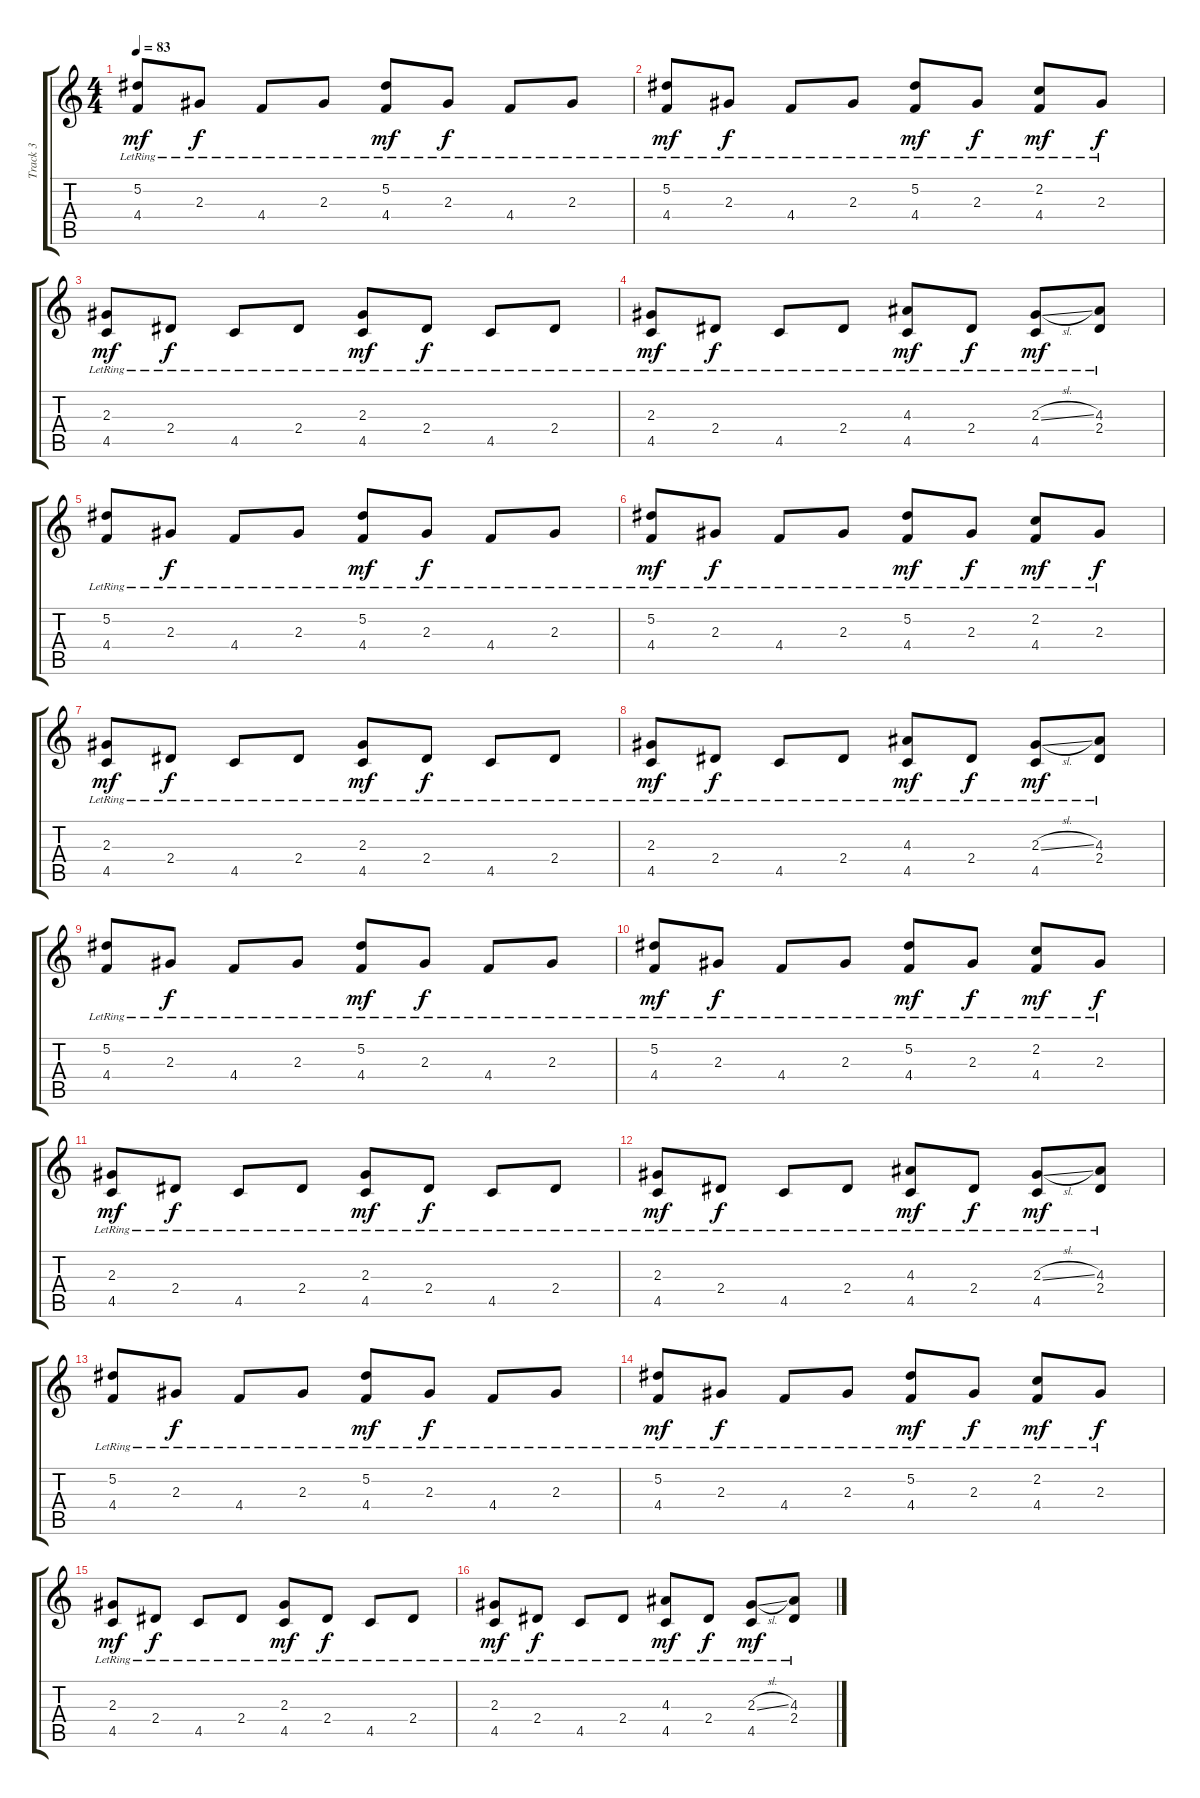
\track ("Track 3" "Track 3") {instrument acousticguitarnylon}
\staff {score tabs}
\tuning (Eb4 Bb3 Gb3 Db3 Ab2 Eb2) {hide}
\ts (4 4)
\tempo 83
\clef g2
\ks c
(5.2{lr} 4.4{lr}).8{dy mf} 2.3{lr}.8{dy f} 4.4{lr}.8 2.3{lr}.8 (5.2{lr} 4.4{lr}).8{dy mf} 2.3{lr}.8{dy f} 4.4{lr}.8 2.3{lr}.8 |
(5.2{lr} 4.4{lr}).8{dy mf} 2.3{lr}.8{dy f} 4.4{lr}.8 2.3{lr}.8 (5.2{lr} 4.4{lr}).8{dy mf} 2.3{lr}.8{dy f} (2.2{lr} 4.4{lr}).8{dy mf} 2.3{lr}.8{dy f} |
(2.3{lr} 4.5{lr}).8{dy mf} 2.4{lr}.8{dy f} 4.5{lr}.8 2.4{lr}.8 (2.3{lr} 4.5{lr}).8{dy mf} 2.4{lr}.8{dy f} 4.5{lr}.8 2.4{lr}.8 |
(2.3{lr} 4.5{lr}).8{dy mf} 2.4{lr}.8{dy f} 4.5{lr}.8 2.4{lr}.8 (4.3{lr} 4.5{lr}).8{dy mf} 2.4{lr}.8{dy f} (2.3{sl lr} 4.5{lr}).8{dy mf} (4.3{lr} 2.4{lr}).8 |
(5.2{lr} 4.4{lr}).8{volume 8} 2.3{lr}.8{dy f} 4.4{lr}.8 2.3{lr}.8 (5.2{lr} 4.4{lr}).8{dy mf} 2.3{lr}.8{dy f} 4.4{lr}.8 2.3{lr}.8 |
(5.2{lr} 4.4{lr}).8{dy mf} 2.3{lr}.8{dy f} 4.4{lr}.8 2.3{lr}.8 (5.2{lr} 4.4{lr}).8{dy mf} 2.3{lr}.8{dy f} (2.2{lr} 4.4{lr}).8{dy mf} 2.3{lr}.8{dy f} |
(2.3{lr} 4.5{lr}).8{dy mf} 2.4{lr}.8{dy f} 4.5{lr}.8 2.4{lr}.8 (2.3{lr} 4.5{lr}).8{dy mf} 2.4{lr}.8{dy f} 4.5{lr}.8 2.4{lr}.8 |
(2.3{lr} 4.5{lr}).8{dy mf} 2.4{lr}.8{dy f} 4.5{lr}.8 2.4{lr}.8 (4.3{lr} 4.5{lr}).8{dy mf} 2.4{lr}.8{dy f} (2.3{sl lr} 4.5{lr}).8{dy mf} (4.3{lr} 2.4{lr}).8 |
(5.2{lr} 4.4{lr}).8{volume 6} 2.3{lr}.8{dy f} 4.4{lr}.8 2.3{lr}.8 (5.2{lr} 4.4{lr}).8{dy mf} 2.3{lr}.8{dy f} 4.4{lr}.8 2.3{lr}.8 |
(5.2{lr} 4.4{lr}).8{dy mf} 2.3{lr}.8{dy f} 4.4{lr}.8 2.3{lr}.8 (5.2{lr} 4.4{lr}).8{dy mf} 2.3{lr}.8{dy f} (2.2{lr} 4.4{lr}).8{dy mf} 2.3{lr}.8{dy f} |
(2.3{lr} 4.5{lr}).8{dy mf volume 5} 2.4{lr}.8{dy f} 4.5{lr}.8 2.4{lr}.8 (2.3{lr} 4.5{lr}).8{dy mf} 2.4{lr}.8{dy f} 4.5{lr}.8 2.4{lr}.8 |
(2.3{lr} 4.5{lr}).8{dy mf} 2.4{lr}.8{dy f} 4.5{lr}.8 2.4{lr}.8 (4.3{lr} 4.5{lr}).8{dy mf} 2.4{lr}.8{dy f} (2.3{sl lr} 4.5{lr}).8{dy mf} (4.3{lr} 2.4{lr}).8 |
(5.2{lr} 4.4{lr}).8{volume 4} 2.3{lr}.8{dy f} 4.4{lr}.8 2.3{lr}.8 (5.2{lr} 4.4{lr}).8{dy mf} 2.3{lr}.8{dy f} 4.4{lr}.8 2.3{lr}.8 |
(5.2{lr} 4.4{lr}).8{dy mf} 2.3{lr}.8{dy f} 4.4{lr}.8 2.3{lr}.8 (5.2{lr} 4.4{lr}).8{dy mf} 2.3{lr}.8{dy f} (2.2{lr} 4.4{lr}).8{dy mf} 2.3{lr}.8{dy f} |
(2.3{lr} 4.5{lr}).8{dy mf volume 3} 2.4{lr}.8{dy f} 4.5{lr}.8 2.4{lr}.8 (2.3{lr} 4.5{lr}).8{dy mf} 2.4{lr}.8{dy f} 4.5{lr}.8 2.4{lr}.8 |
(2.3{lr} 4.5{lr}).8{dy mf volume 2} 2.4{lr}.8{dy f} 4.5{lr}.8 2.4{lr}.8 (4.3{lr} 4.5{lr}).8{dy mf} 2.4{lr}.8{dy f} (2.3{sl lr} 4.5{lr}).8{dy mf} (4.3{lr} 2.4{lr}).8
